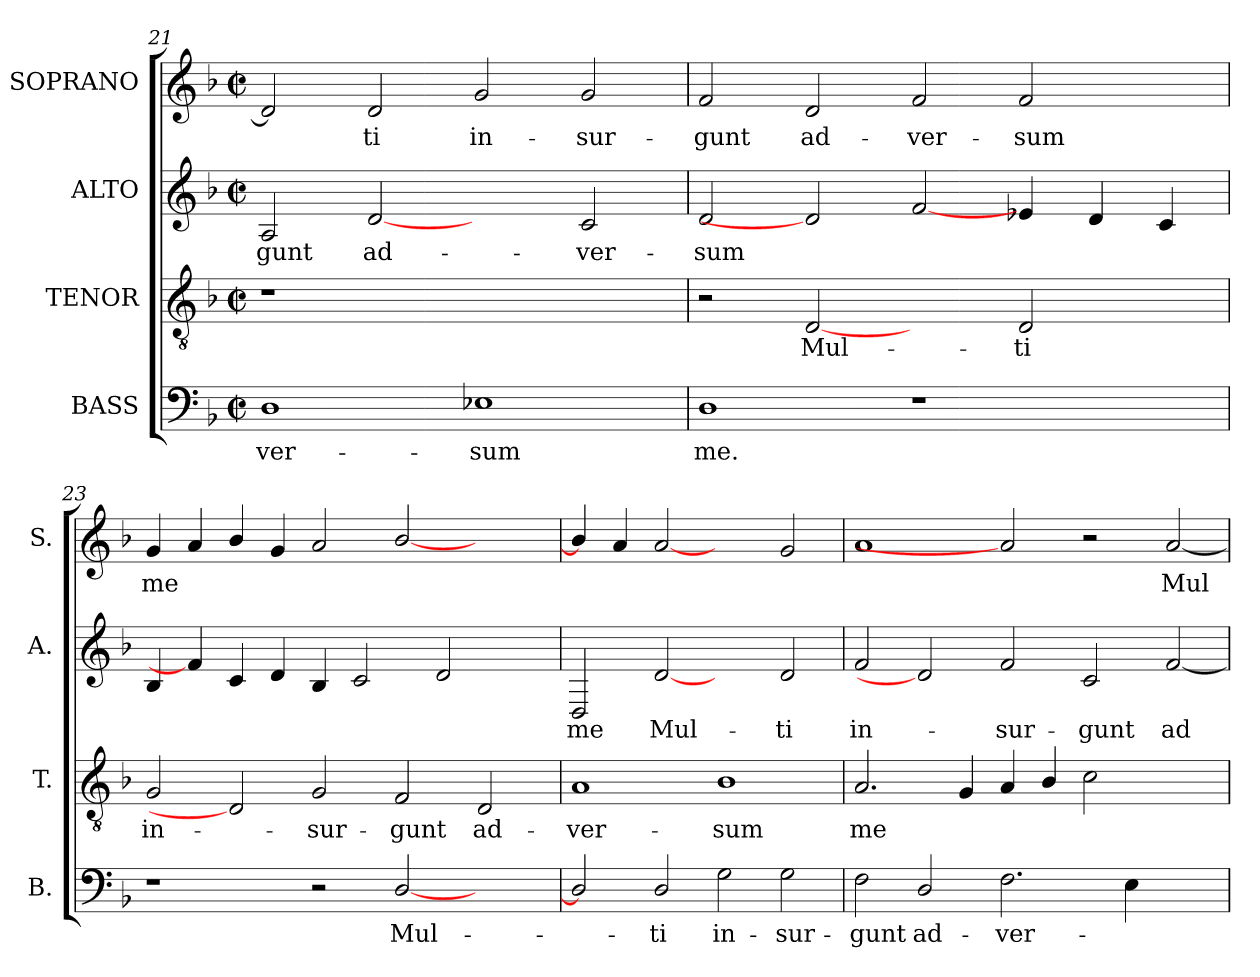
**kern	**text	**kern	**text	**kern	**text	**kern	**text
*part4	*part4	*part3	*part3	*part2	*part2	*part1	*part1
*staff4	*staff4	*staff3	*staff3	*staff2	*staff2	*staff1	*staff1
*I"BASS	*	*I"TENOR	*	*I"ALTO	*	*I"SOPRANO	*
*I'B.	*	*I'T.	*	*I'A.	*	*I'S.	*
*clefF4	*	*clefGv2	*	*clefG2	*	*clefG2	*
*	*	*ITrd7c12	*	*	*	*	*
*k[b-]	*	*k[b-]	*	*k[b-]	*	*k[b-]	*
*F:	*	*F:	*	*F:	*	*F:	*
*M2/2	*	*M2/2	*	*M2/2	*	*M2/2	*
*met(c|)	*	*met(c|)	*	*met(c|)	*	*met(c|)	*
=21	=21	=21	=21	=21	=21	=21	=21
!	!LO:LY:b:color=#000000	!LO:N:vis=1	!	!	!	!	!
!	!	!	!	!	!LO:LY:b:color=#000000	!	!
1Di	-ver-	1r	.	2Ai/	-gunt	2di/]	.
!	!	!	!	!	!LO:LY:b:color=#000000	!	!
!	!	!	!	!	!	!	!LO:LY:b:color=#000000
.	.	.	.	[2di	ad-	2di/	-ti
!	!LO:LY:b:color=#000000	!	!	!	!	!	!
!	!	!	!	!	!	!	!LO:LY:b:color=#000000
1E-Xi	-sum	1ryy	.	2ryy	.	2gi/	in-
!	!	!	!	!	!LO:LY:b:color=#000000	!	!
!	!	!	!	!	!	!	!LO:LY:b:color=#000000
.	.	.	.	2ci/	-ver-	2gi/	-sur-
=22	=22	=22	=22	=22	=22	=22	=22
!	!LO:LY:b:color=#000000	!	!	!	!	!	!
!	!	!	!	!	!LO:LY:b:color=#000000	!	!
!	!	!	!	!	!	!	!LO:LY:b:color=#000000
1Di	me.	2r	.	2di/	-sum	2fi/	-gunt
!	!	!	!LO:LY:b:color=#000000	!	!	!	!
!	!	!	!	!	!	!	!LO:LY:b:color=#000000
.	.	[2DDi	Mul-	2di]	.	2di/	ad-
!	!	!	!	!	!	!	!LO:LY:b:color=#000000
1r	.	2ryy	.	[2fi/	.	2fi/	-ver-
!	!	!	!LO:LY:b:color=#000000	!	!	!	!
!	!	!	!	!	!	!	!LO:LY:b:color=#000000
.	.	2DDi/	-ti	4e-Xi/	.	2fi/	-sum
.	.	.	.	4di/	.	.	.
4ryy	.	4ryy	.	4ci/	.	4ryy	.
=23	=23	=23	=23	=23	=23	=23	=23
!	!	!	!LO:LY:b:color=#000000	!	!	!	!
!	!	!	!	!	!	!	!LO:LY:b:color=#000000
1r	.	2GGi/	in-	4B-i/	.	4gi/	me
.	.	.	.	4fi/]	.	4ai/	.
.	.	2DDi]	.	4ci/	.	4b-i/	.
.	.	.	.	4di/	.	4gi/	.
!	!	!	!LO:LY:b:color=#000000	!	!	!	!
2r	.	2GGi/	-sur-	4B-i/	.	2ai/	.
.	.	.	.	2ci/	.	.	.
!	!LO:LY:b:color=#000000	!	!	!	!	!	!
!	!	!	!LO:LY:b:color=#000000	!	!	!	!
[2Di/	Mul-	2FFi/	-gunt	.	.	[2b-i/	.
.	.	.	.	2di/	.	.	.
!	!	!	!LO:LY:b:color=#000000	!	!	!	!
2ryy	.	2DDi/	ad-	.	.	2ryy	.
.	.	.	.	4ryy	.	.	.
=24	=24	=24	=24	=24	=24	=24	=24
!	!	!	!LO:LY:b:color=#000000	!	!	!	!
!	!	!	!	!	!LO:LY:b:color=#000000	!	!
2Di/]	.	1AAi	-ver-	2Di/	me	4b-i/]	.
.	.	.	.	.	.	4ai/	.
!	!LO:LY:b:color=#000000	!	!	!	!	!	!
!	!	!	!	!	!LO:LY:b:color=#000000	!	!
2Di/	-ti	.	.	[2di	Mul-	[2ai	.
!	!LO:LY:b:color=#000000	!	!	!	!	!	!
!	!	!	!LO:LY:b:color=#000000	!	!	!	!
2Gi\	in-	1BB-i	-sum	2ryy	.	2ryy	.
!	!LO:LY:b:color=#000000	!	!	!	!	!	!
!	!	!	!	!	!LO:LY:b:color=#000000	!	!
2Gi\	-sur-	.	.	2di/	-ti	2gi/	.
!!LO:LB:g=z
=25	=25	=25	=25	=25	=25	=25	=25
!	!LO:LY:b:color=#000000	!	!	!	!	!	!
!	!	!	!LO:LY:b:color=#000000	!	!	!	!
!	!	!	!	!	!LO:LY:b:color=#000000	!	!
2Fi\	-gunt	2.AAi/	me	2fi/	in-	1ai	.
!	!LO:LY:b:color=#000000	!	!	!	!	!	!
2Di/	ad-	.	.	2di]	.	.	.
.	.	4GGi/	.	.	.	.	.
!	!LO:LY:b:color=#000000	!	!	!	!	!	!
!	!	!	!	!	!LO:LY:b:color=#000000	!	!
2.Fi\	-ver-	4AAi/	.	2fi/	-sur-	2ai]	.
.	.	4BB-i/	.	.	.	.	.
!	!	!	!	!	!LO:LY:b:color=#000000	!	!
.	.	2Ci\	.	2ci/	-gunt	2r	.
4Ei\	.	.	.	.	.	.	.
!	!	!	!	!	!LO:LY:b:color=#000000	!	!
!	!	!	!	!	!	!	!LO:LY:b:color=#000000
2ryy	.	2ryy	.	[2fi/	ad-	[2ai/	Mul-
=	=	=	=	=	=	=	=
*-	*-	*-	*-	*-	*-	*-	*-
